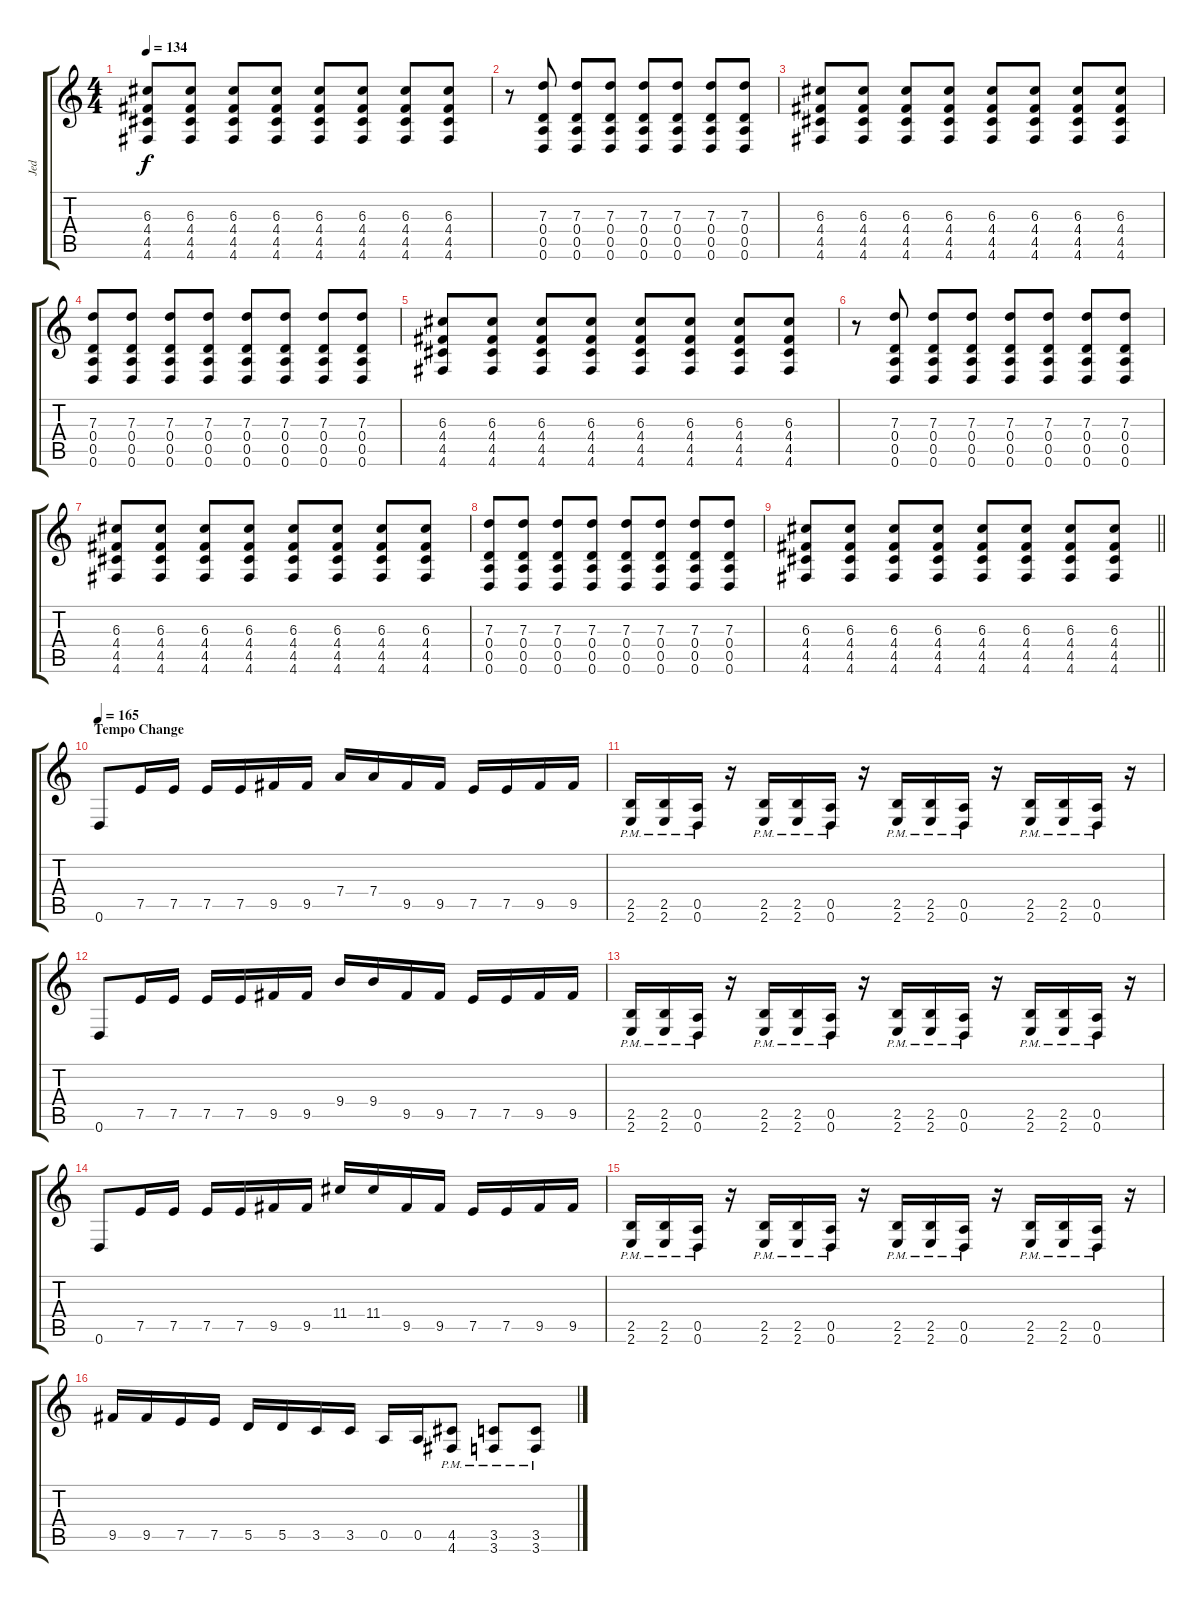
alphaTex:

\track ("Jed" "Jed") {instrument distortionguitar}
\staff {score tabs}
\tuning (E4 B3 G3 D3 A2 D2) {hide}
\ts (4 4)
\tempo 134
\clef g2
\ks c
(6.3 4.4 4.5 4.6).8{dy f} (6.3 4.4 4.5 4.6).8 (6.3 4.4 4.5 4.6).8 (6.3 4.4 4.5 4.6).8 (6.3 4.4 4.5 4.6).8 (6.3 4.4 4.5 4.6).8 (6.3 4.4 4.5 4.6).8 (6.3 4.4 4.5 4.6).8 |
r.8 (7.3 0.4 0.5 0.6).8 (7.3 0.4 0.5 0.6).8 (7.3 0.4 0.5 0.6).8 (7.3 0.4 0.5 0.6).8 (7.3 0.4 0.5 0.6).8 (7.3 0.4 0.5 0.6).8 (7.3 0.4 0.5 0.6).8 |
(6.3 4.4 4.5 4.6).8 (6.3 4.4 4.5 4.6).8 (6.3 4.4 4.5 4.6).8 (6.3 4.4 4.5 4.6).8 (6.3 4.4 4.5 4.6).8 (6.3 4.4 4.5 4.6).8 (6.3 4.4 4.5 4.6).8 (6.3 4.4 4.5 4.6).8 |
(7.3 0.4 0.5 0.6).8 (7.3 0.4 0.5 0.6).8 (7.3 0.4 0.5 0.6).8 (7.3 0.4 0.5 0.6).8 (7.3 0.4 0.5 0.6).8 (7.3 0.4 0.5 0.6).8 (7.3 0.4 0.5 0.6).8 (7.3 0.4 0.5 0.6).8 |
(6.3 4.4 4.5 4.6).8 (6.3 4.4 4.5 4.6).8 (6.3 4.4 4.5 4.6).8 (6.3 4.4 4.5 4.6).8 (6.3 4.4 4.5 4.6).8 (6.3 4.4 4.5 4.6).8 (6.3 4.4 4.5 4.6).8 (6.3 4.4 4.5 4.6).8 |
r.8 (7.3 0.4 0.5 0.6).8 (7.3 0.4 0.5 0.6).8 (7.3 0.4 0.5 0.6).8 (7.3 0.4 0.5 0.6).8 (7.3 0.4 0.5 0.6).8 (7.3 0.4 0.5 0.6).8 (7.3 0.4 0.5 0.6).8 |
(6.3 4.4 4.5 4.6).8 (6.3 4.4 4.5 4.6).8 (6.3 4.4 4.5 4.6).8 (6.3 4.4 4.5 4.6).8 (6.3 4.4 4.5 4.6).8 (6.3 4.4 4.5 4.6).8 (6.3 4.4 4.5 4.6).8 (6.3 4.4 4.5 4.6).8 |
(7.3 0.4 0.5 0.6).8 (7.3 0.4 0.5 0.6).8 (7.3 0.4 0.5 0.6).8 (7.3 0.4 0.5 0.6).8 (7.3 0.4 0.5 0.6).8 (7.3 0.4 0.5 0.6).8 (7.3 0.4 0.5 0.6).8 (7.3 0.4 0.5 0.6).8 |
\barLineRight lightlight
(6.3 4.4 4.5 4.6).8 (6.3 4.4 4.5 4.6).8 (6.3 4.4 4.5 4.6).8 (6.3 4.4 4.5 4.6).8 (6.3 4.4 4.5 4.6).8 (6.3 4.4 4.5 4.6).8 (6.3 4.4 4.5 4.6).8 (6.3 4.4 4.5 4.6).8 |
\section ("" "Tempo Change")
\tempo 165
0.6.8 7.5.16 7.5.16 7.5.16 7.5.16 9.5.16 9.5.16 7.4.16 7.4.16 9.5.16 9.5.16 7.5.16 7.5.16 9.5.16 9.5.16 |
(2.5{pm} 2.6{pm}).16 (2.5{pm} 2.6{pm}).16 (0.5{pm} 0.6{pm}).16 r.16 (2.5{pm} 2.6{pm}).16 (2.5{pm} 2.6{pm}).16 (0.5{pm} 0.6{pm}).16 r.16 (2.5{pm} 2.6{pm}).16 (2.5{pm} 2.6{pm}).16 (0.5{pm} 0.6{pm}).16 r.16 (2.5{pm} 2.6{pm}).16 (2.5{pm} 2.6{pm}).16 (0.5{pm} 0.6{pm}).16 r.16 |
0.6.8 7.5.16 7.5.16 7.5.16 7.5.16 9.5.16 9.5.16 9.4.16 9.4.16 9.5.16 9.5.16 7.5.16 7.5.16 9.5.16 9.5.16 |
(2.5{pm} 2.6{pm}).16 (2.5{pm} 2.6{pm}).16 (0.5{pm} 0.6{pm}).16 r.16 (2.5{pm} 2.6{pm}).16 (2.5{pm} 2.6{pm}).16 (0.5{pm} 0.6{pm}).16 r.16 (2.5{pm} 2.6{pm}).16 (2.5{pm} 2.6{pm}).16 (0.5{pm} 0.6{pm}).16 r.16 (2.5{pm} 2.6{pm}).16 (2.5{pm} 2.6{pm}).16 (0.5{pm} 0.6{pm}).16 r.16 |
0.6.8 7.5.16 7.5.16 7.5.16 7.5.16 9.5.16 9.5.16 11.4.16 11.4.16 9.5.16 9.5.16 7.5.16 7.5.16 9.5.16 9.5.16 |
(2.5{pm} 2.6{pm}).16 (2.5{pm} 2.6{pm}).16 (0.5{pm} 0.6{pm}).16 r.16 (2.5{pm} 2.6{pm}).16 (2.5{pm} 2.6{pm}).16 (0.5{pm} 0.6{pm}).16 r.16 (2.5{pm} 2.6{pm}).16 (2.5{pm} 2.6{pm}).16 (0.5{pm} 0.6{pm}).16 r.16 (2.5{pm} 2.6{pm}).16 (2.5{pm} 2.6{pm}).16 (0.5{pm} 0.6{pm}).16 r.16 |
9.5.16 9.5.16 7.5.16 7.5.16 5.5.16 5.5.16 3.5.16 3.5.16 0.5.16 0.5.16 (4.5{pm} 4.6{pm}).8 (3.5{pm} 3.6{pm}).8 (3.5{pm} 3.6{pm}).8
